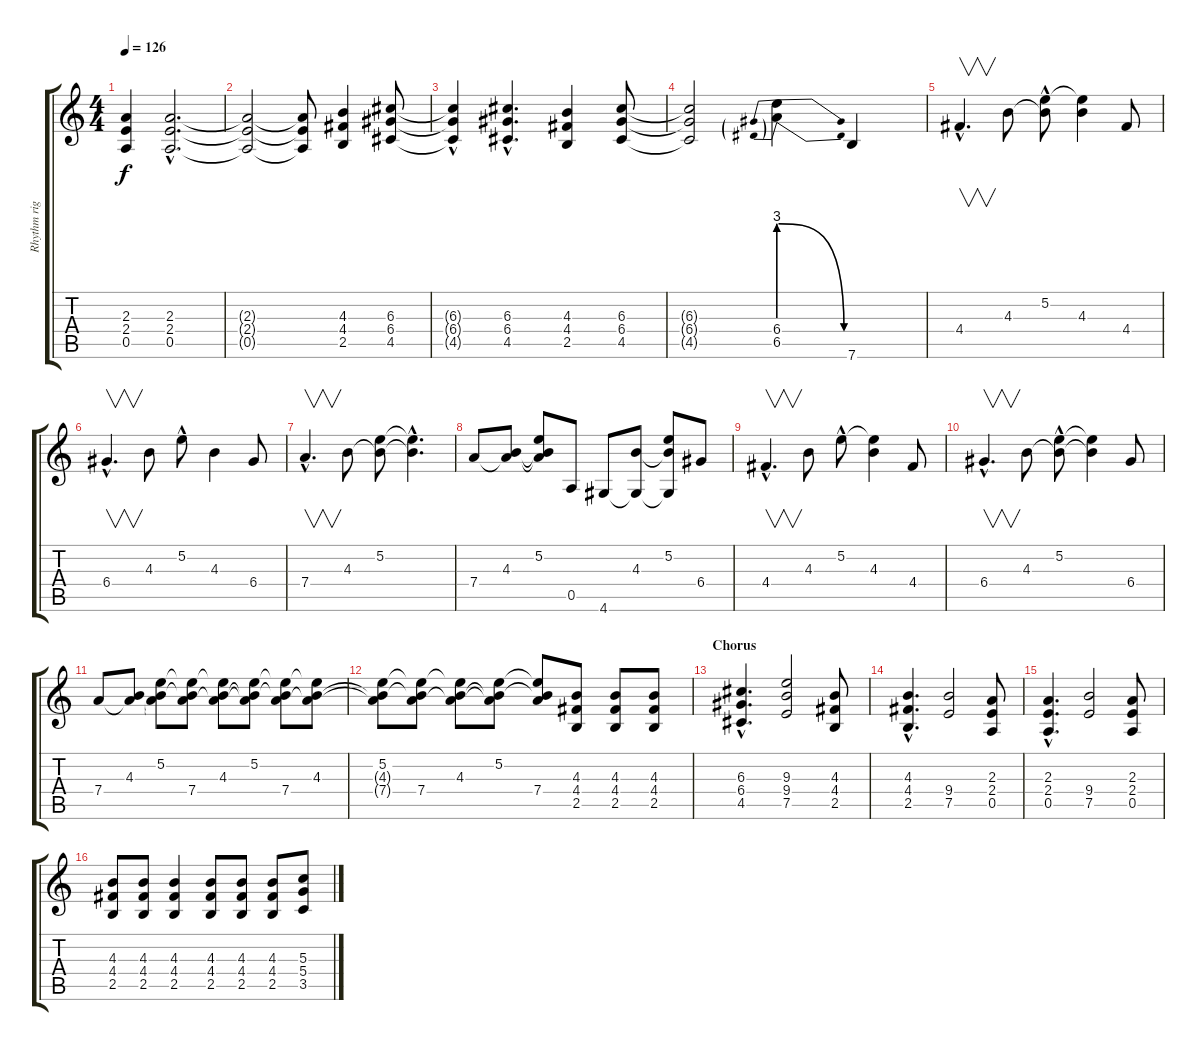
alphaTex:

\track ("Rhythm right" "Rhythm rig") {instrument overdrivenguitar}
\staff {score tabs}
\tuning (E4 B3 G3 D3 A2 E2) {hide}
\ts (4 4)
\tempo 126
\clef g2
\ks c
(2.3{t} 2.4{t} 0.5{t}).4{dy f} (2.3{hac} 2.4{hac} 0.5{hac}).2{d} |
(2.3{t} 2.4{t} 0.5{t}).2 (2.3{t} 2.4{t} 0.5{t}).8 (4.3 4.4 2.5).4 (6.3 6.4 4.5).8 |
(6.3{t} 6.4{hac t} 4.5{hac t}).4 (6.3{hac} 6.4{hac} 4.5{hac}).4{d} (4.3 4.4 2.5).4 (6.3 6.4 4.5).8 |
(6.3{t} 6.4{t} 4.5{t}).2 (6.4{be (prebendrelease 0 12 60 0)} 6.5{be (prebendrelease 0 12 60 0)}).4 7.6.4 |
4.4{hac}.4{v d} 4.3.8 (5.2{hac} 4.3{t}).8 (5.2{t} 4.3).4 4.4.8 |
6.4{hac}.4{v d} 4.3.8 5.2{hac}.8 4.3.4 6.4.8 |
7.4{hac}.4{v d} 4.3.8 (5.2 4.3{t}).8 (5.2{hac t} 4.3{hac t}).4{d} |
7.4.8 (4.3 7.4{t}).8 (5.2 4.3{t} 7.4{t}).8 0.5.8 4.6.8 (4.3 4.6{t}).8 (5.2 4.3{t} 4.6{t}).8 6.4.8 |
4.4{hac}.4{v d} 4.3.8 5.2{hac}.8 (5.2{t} 4.3).4 4.4.8 |
6.4{hac}.4{v d} 4.3.8 (5.2{hac} 4.3{t}).8 (5.2{t} 4.3{t}).4 6.4.8 |
7.4.8 (4.3 7.4{t}).8 (5.2 4.3{t} 7.4{t}).8 (5.2{t} 4.3{t} 7.4).8 (5.2{t} 4.3 7.4{t}).8 (5.2 4.3{t} 7.4{t}).8 (5.2{t} 4.3{t} 7.4).8 (5.2{t} 4.3 7.4{t}).8 |
(5.2 4.3{t} 7.4{t}).8 (5.2{t} 4.3{t} 7.4).8 (5.2{t} 4.3 7.4{t}).8 (5.2 4.3{t} 7.4{t}).8 (5.2{t} 4.3{t} 7.4).8 (4.3 4.4 2.5).8 (4.3 4.4 2.5).8 (4.3 4.4 2.5).8 |
\section ("" "Chorus")
(6.3{hac} 6.4{hac} 4.5{hac}).4{d} (9.3 9.4 7.5).2 (4.3 4.4 2.5).8 |
(4.3{hac} 4.4{hac} 2.5{hac}).4{d} (9.4 7.5).2 (2.3 2.4 0.5).8 |
(2.3{hac} 2.4{hac} 0.5{hac}).4{d} (9.4 7.5).2 (2.3 2.4 0.5).8 |
(4.3 4.4 2.5).8 (4.3 4.4 2.5).8 (4.3 4.4 2.5).4 (4.3 4.4 2.5).8 (4.3 4.4 2.5).8 (4.3 4.4 2.5).8 (5.3 5.4 3.5).8
